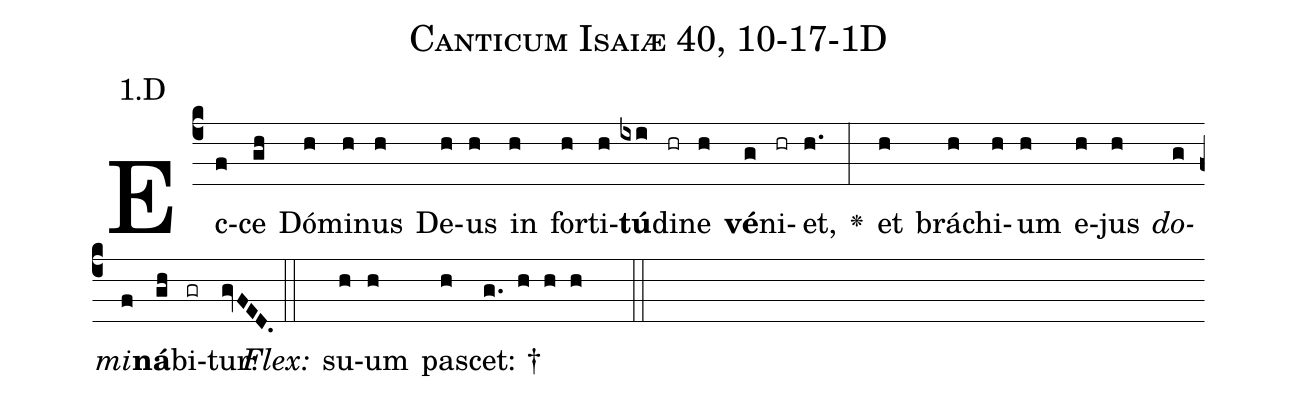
name: Canticum Isaiæ 40, 10-17-1D;
annotation: 1.D;
%%
(c4)Ec(f)ce(gh) Dó(h)mi(h)nus(h) De(h)us(h) in(h) for(h)ti(h)<b>tú</b>(ixi)di(hr)ne(h) <b>vé</b>(g)ni(hr)et,(h.) <v>\greheightstar</v>(:) et(h) brá(h)chi(h)um(h) e(h)jus(h) <i>do</i>(g)<i>mi</i>(f)<b>ná</b>(gh)bi(gr)tur:(gvFED.) (::)
<i>Flex:</i>()  su(h)um(h) pa(h)scet: †(g. h h h  ::)

%E(h) u(h) o(g) u(f) a(gh) e.(gvFED.) (::)
